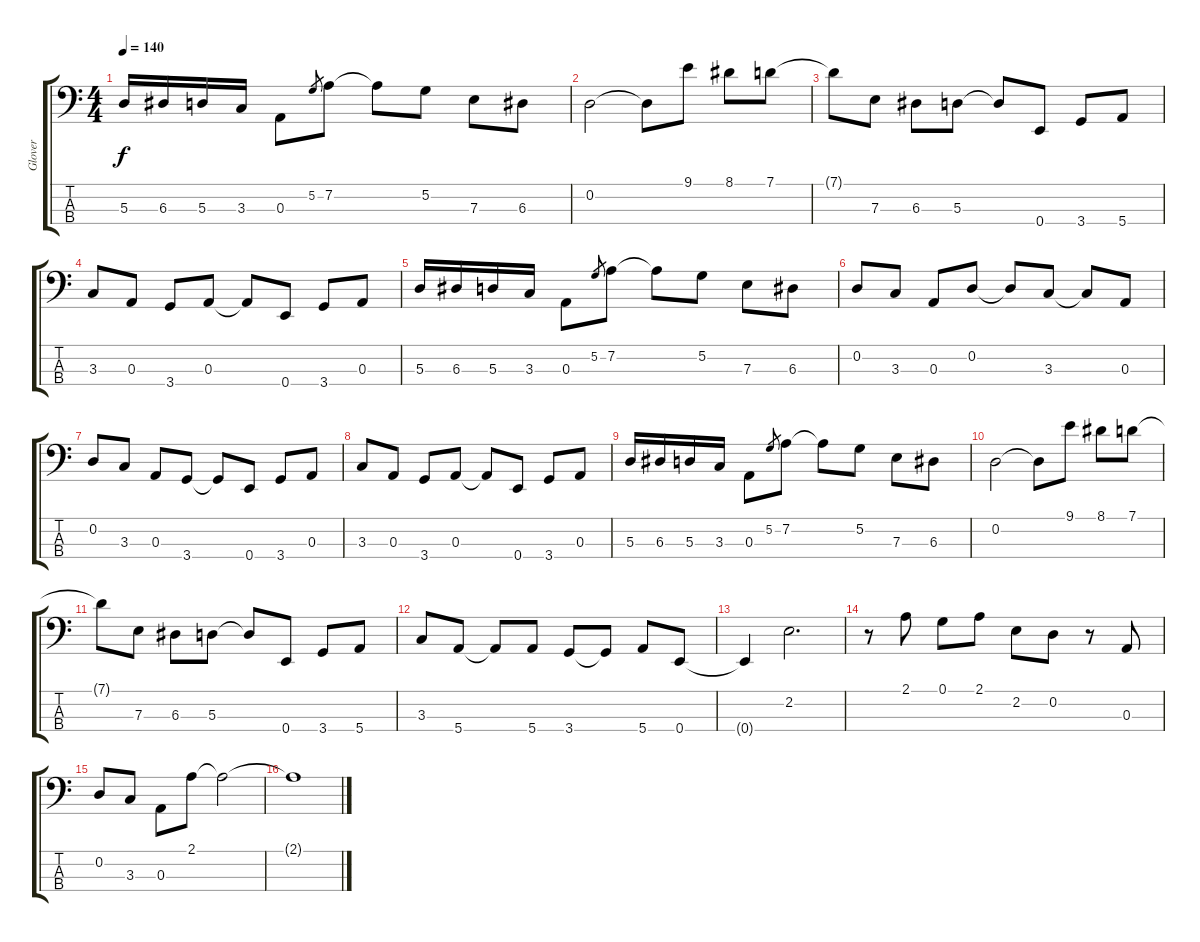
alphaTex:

\track ("Glover" "Glover") {instrument electricbasspick}
\staff {score tabs}
\tuning (G2 D2 A1 E1) {hide}
\ts (4 4)
\tempo 140
\clef f4
\ks c
5.3.16{dy f} 6.3.16 5.3.16 3.3.16 0.3.8 5.2.8{gr} 7.2.8 7.2{t}.8 5.2.8 7.3.8 6.3.8 |
0.2.2 0.2{t}.8 9.1.8 8.1.8 7.1.8 |
7.1{t}.8 7.3.8 6.3.8 5.3.8 5.3{t}.8 0.4.8 3.4.8 5.4.8 |
3.3.8 0.3.8 3.4.8 0.3.8 0.3{t}.8 0.4.8 3.4.8 0.3.8 |
5.3.16 6.3.16 5.3.16 3.3.16 0.3.8 5.2.8{gr} 7.2.8 7.2{t}.8 5.2.8 7.3.8 6.3.8 |
0.2.8 3.3.8 0.3.8 0.2.8 0.2{t}.8 3.3.8 3.3{t}.8 0.3.8 |
0.2.8 3.3.8 0.3.8 3.4.8 3.4{t}.8 0.4.8 3.4.8 0.3.8 |
3.3.8 0.3.8 3.4.8 0.3.8 0.3{t}.8 0.4.8 3.4.8 0.3.8 |
5.3.16 6.3.16 5.3.16 3.3.16 0.3.8 5.2.8{gr} 7.2.8 7.2{t}.8 5.2.8 7.3.8 6.3.8 |
0.2.2 0.2{t}.8 9.1.8 8.1.8 7.1.8 |
7.1{t}.8 7.3.8 6.3.8 5.3.8 5.3{t}.8 0.4.8 3.4.8 5.4.8 |
3.3.8 5.4.8 5.4{t}.8 5.4.8 3.4.8 3.4{t}.8 5.4.8 0.4.8 |
0.4{t}.4 2.2.2{d} |
r.8 2.1.8 0.1.8 2.1.8 2.2.8 0.2.8 r.8 0.3.8 |
0.2.8 3.3.8 0.3.8 2.1.8 2.1{t}.2 |
2.1{t}.1
